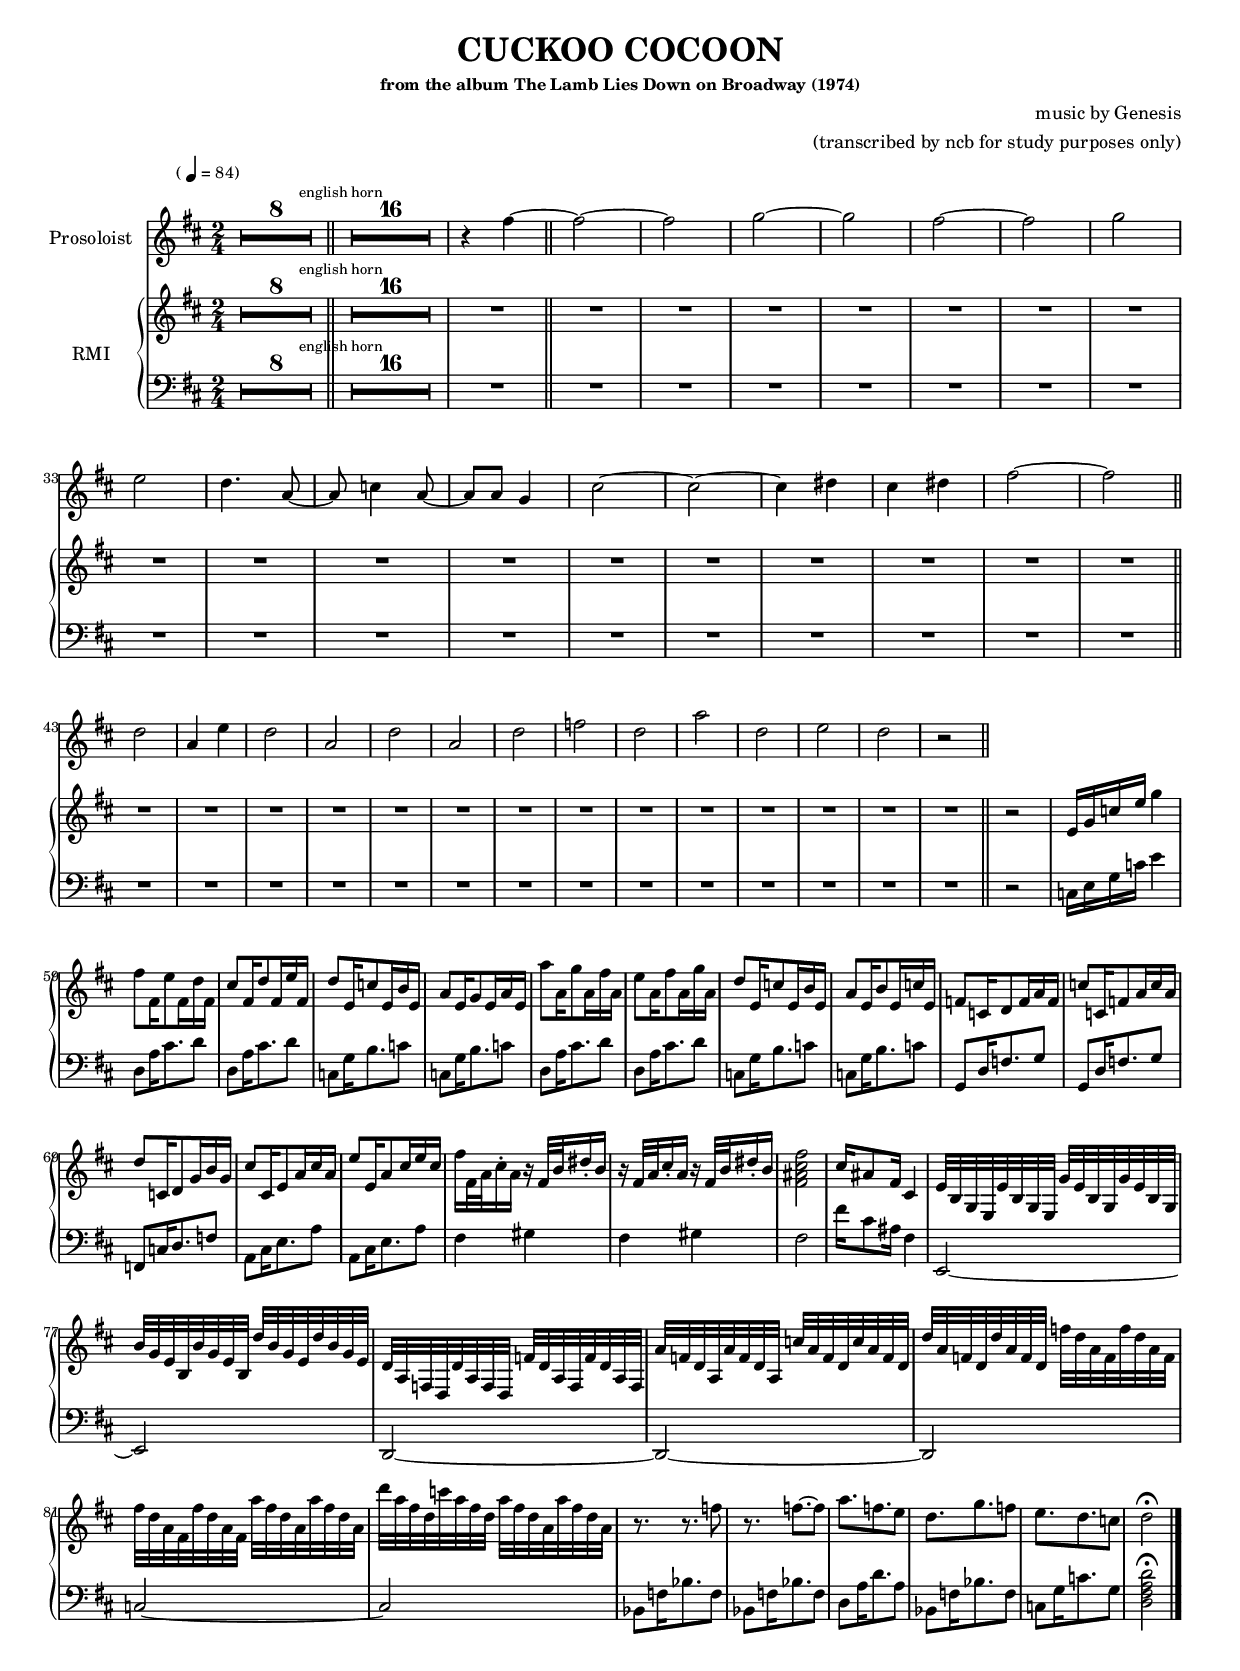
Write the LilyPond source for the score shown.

\version "2.12.3"
#(ly:set-option 'delete-intermediate-files #t)


% ----------------------------------------------------------------------------


% ----------------------------------------------------------------------------
% SOLOIST TEMA
% ----------------------------------------------------------------------------
soloistTema = \relative c'' {
    r4 fis4~
	\bar "||"
    fis2~
	fis2
	g2~
	g2
    fis2~
	fis2
	g2
	e2
	d4.	a8~
	a8 c4 a8~
	a8 a8 g4
	cis2~
	cis2~
	cis4	dis4
	cis4	dis4
	fis2~
	fis2
}
% ----------------------------------------------------------------------------
% SOLOIST PONTE
% ----------------------------------------------------------------------------
soloistPonte = \relative c'' {
    d2
	a4 e'4
	d2
	a2
	d2
	a2
	d2
	f2
	d2
	a'2
	d,2
	e2
	d2
	r2
}
% ----------------------------------------------------------------------------
% RMI TEMA
% ----------------------------------------------------------------------------
rmiRightTema = \relative c' {
    r2											e16 g16 c16 e16			g4
\break
    fis8 fis,16 e'8 fis,16 d'16 fis,16			cis'8 fis,16 d'8 fis,16 e'16 fis,16
	d'8 e,16 c'8 e,16 b'16 e,16					a8 e16 g8 e16 a16 e16
	a'8 a,16 g'8 a,16 fis'16 a,16				e'8 a,16 fis'8 a,16 g'16 a,16
	d8 e,16 c'8 e,16 b'16 e,16					a8 e16 b'8 e,16 c'16 e,16

	f8 c16 d8 f16 a16 f16
	c'8 c,16 f8 a16 c16 a16
	d8 c,16 d8 g16 b16 g16
	cis8 cis,16 e8 a16 cis16 a16
	e'8 e,16 a8 cis16 e16 cis16

	fis16 fis,32 a32 cis16\staccato a16			r16 fis32 b32 dis16\staccato b16
	r16 fis32 a32 cis16\staccato a16			r16 fis32 b32 dis16\staccato b16
	<fis ais cis fis>2
	cis'16 ais8 fis16 cis4
}
rmiLeftTema = \relative c {
    r2											c16 e16 g16 c16			e4
\break
    d,8 a'16 cis8. d8							d,8 a'16 cis8. d8
	c,8 g'16 b8. c8								c,8 g'16 b8. c8
	d,8 a'16 cis8. d8							d,8 a'16 cis8. d8
	c,8 g'16 b8. c8								c,8 g'16 b8. c8

	g,8 d'16 f8. g8
	g,8 d'16 f8. g8
	f,8 c'16 d8. f8
	a,8 cis16 e8. a8
	a,8 cis16 e8. a8

	fis4										gis4
	fis4										gis4
	fis2
	fis'16 cis8 ais16 fis4
}
% ----------------------------------------------------------------------------
% RMI PONTE
% ----------------------------------------------------------------------------
rmiRightPonte = \relative c' {
    e32 b g e		e' b g e			g' e b g			g' e b g
	b' g e b		b' g e b			d' b g e			d' b g e

	d a f d			d' a f d			f' d a f			f' d a f
	a' f d a		a' f d a			c' a f d			c' a f d
    d' a f d		d' a f d			f' d a f			f' d a f

	fis' d a fis	fis' d a fis		a' fis d a			a' fis d a
	d' a fis  d		c' a fis d			a' fis d a			a' fis d a
}
rmiLeftPonte = \relative c {
    e,2~
	e2

	d2~
	d2~
    d2

	c'2~
	c2
}
% ----------------------------------------------------------------------------
% RMI CODA
% ----------------------------------------------------------------------------
rmiRightCoda = \relative c'' {
    r8. r8. f8
	r8. f8.~f8

	a8. f8. e8
	d8. g8. f8
	e8. d8. c8
	d2\fermata
}
rmiLeftCoda = \relative c {
    bes8 f'16 bes8. f8
	bes,8 f'16 bes8. f8

    d8 a'16 d8. a8
	bes,8 f'16 bes8. f8
	c8 g'16 c8. g8
	<d fis a d>2\fermata
}
% ----------------------------------------------------------------------------
% 
% ----------------------------------------------------------------------------
soloist = {
	\clef violin
	\key d \major
    \time 2/4

	\mark \markup { \tiny { "                         english horn" } }
    \set Score.skipBars = ##t
	\override MultiMeasureRest #'expand-limit = 1

	R2*8		% INTRO
	\bar "||"
	R2*16       % TEMA CANTATO
	\soloistTema
	\bar "||"
	\break
	\soloistPonte
	\bar "||"
%	R2*19		% TEMA CANTATO + RMI
%	R2*13		% PONTE RMI
}
rmiRight = {
	\clef violin
	\key d \major
    \time 2/4

    \set Score.skipBars = ##t
	\override MultiMeasureRest #'expand-limit = 1

	R2*8		% INTRO
	\bar "||"
	R2*17       % TEMA CANTATO
	R2*17       % TEMA CANTATO + SOLOIST
	\bar "||"
	R2*14		% PONTE SOLOIST
	\bar "||"
	\rmiRightTema
	\rmiRightPonte
	\rmiRightCoda

	\bar "|."
}
rmiLeft = {
	\clef bass
	\key d \major
    \time 2/4

    \set Score.skipBars = ##t
	\override MultiMeasureRest #'expand-limit = 1

	R2*8		% INTRO
	\bar "||"
	R2*17       % TEMA CANTATO
	R2*17       % TEMA CANTATO + SOLOIST
	\bar "||"
	R2*14		% PONTE SOLOIST
	\bar "||"
	\rmiLeftTema
	\rmiLeftPonte
	\rmiLeftCoda

	\bar "|."
}
% ----------------------------------------------------------------------------



#(set-global-staff-size 16)


\book { 

    \header {
        title       = \markup {\larger "CUCKOO COCOON"}
	    subtitle    = ""
	    subsubtitle = "from the album The Lamb Lies Down on Broadway (1974)"
        composer    = "music by Genesis"
	    arranger    = "(transcribed by ncb for study purposes only)"
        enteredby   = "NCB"
        piece       = \markup { \bold "                     " \smaller { (\note #"4"#1 = 84) } }
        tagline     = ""
    }


    \score {
		<<
			\new Staff = "Prosoloist" \with { midiInstrument = #"oboe" }
	        <<
		        \set Staff.instrumentName = "Prosoloist"
	            \soloist

            >>

            \new PianoStaff = "RMI" \with {midiInstrument = #"acoustic guitar (nylon)" }
		    <<
                \set PianoStaff.instrumentName = "RMI"
	            \new Staff = upper \rmiRight
	            \new Staff = lower \rmiLeft
            >>
		>>
	    \layout {
		    \context { \override VerticalAlignment #'forced-distance = #8 }
			\context { \Score \remove "Mark_engraver" \remove "Staff_collecting_engraver" }
            \context { \Staff \consists "Mark_engraver" \consists "Staff_collecting_engraver" }
		}
	    \midi { \context { \Score tempoWholesPerMinute = #(ly:make-moment 84 4) } }
    }

	\paper{
	    ragged-bottom = ##t
        ragged-last-bottom = ##t
    }

}
